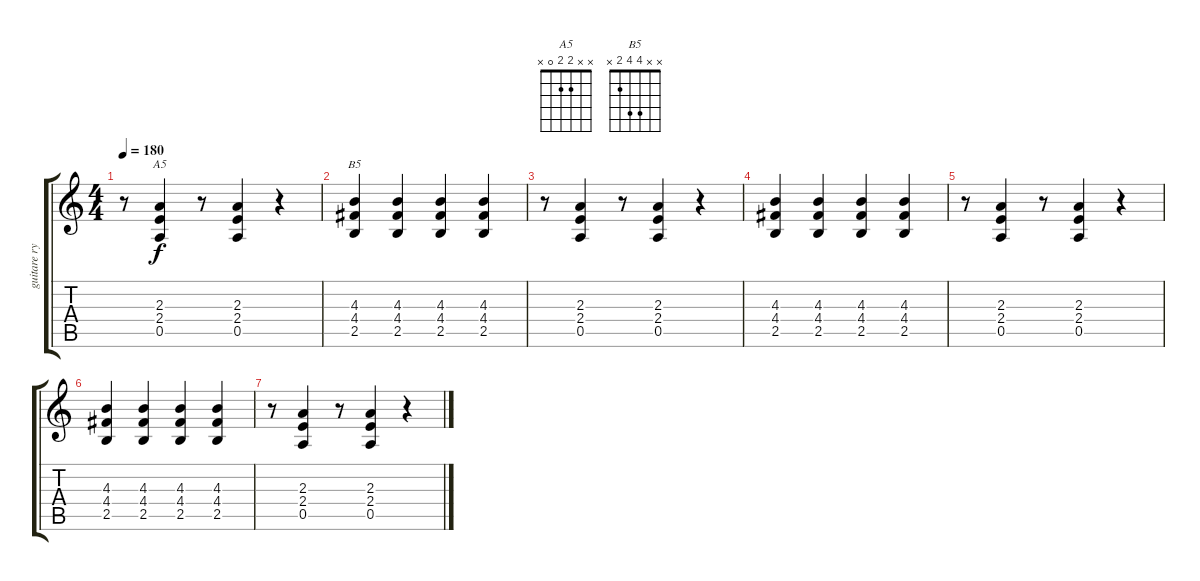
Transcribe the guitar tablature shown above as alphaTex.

\track ("guitare rythmique" "guitare ry") {instrument acousticguitarnylon}
\staff {score tabs}
\tuning (E4 B3 G3 D3 A2 E2) {hide}
\chord ("A5" x x 2 2 0 x)
\chord ("B5" x x 4 4 2 x)
\ts (4 4)
\tempo 180
\clef g2
\ks c
r.8{dy f} (2.3 2.4 0.5).4{ch "A5"} r.8 (2.3 2.4 0.5).4 r.4 |
(4.3 4.4 2.5).4{ch "B5"} (4.3 4.4 2.5).4 (4.3 4.4 2.5).4 (4.3 4.4 2.5).4 |
r.8 (2.3 2.4 0.5).4 r.8 (2.3 2.4 0.5).4 r.4 |
(4.3 4.4 2.5).4 (4.3 4.4 2.5).4 (4.3 4.4 2.5).4 (4.3 4.4 2.5).4 |
r.8 (2.3 2.4 0.5).4 r.8 (2.3 2.4 0.5).4 r.4 |
(4.3 4.4 2.5).4 (4.3 4.4 2.5).4 (4.3 4.4 2.5).4 (4.3 4.4 2.5).4 |
r.8 (2.3 2.4 0.5).4 r.8 (2.3 2.4 0.5).4 r.4
